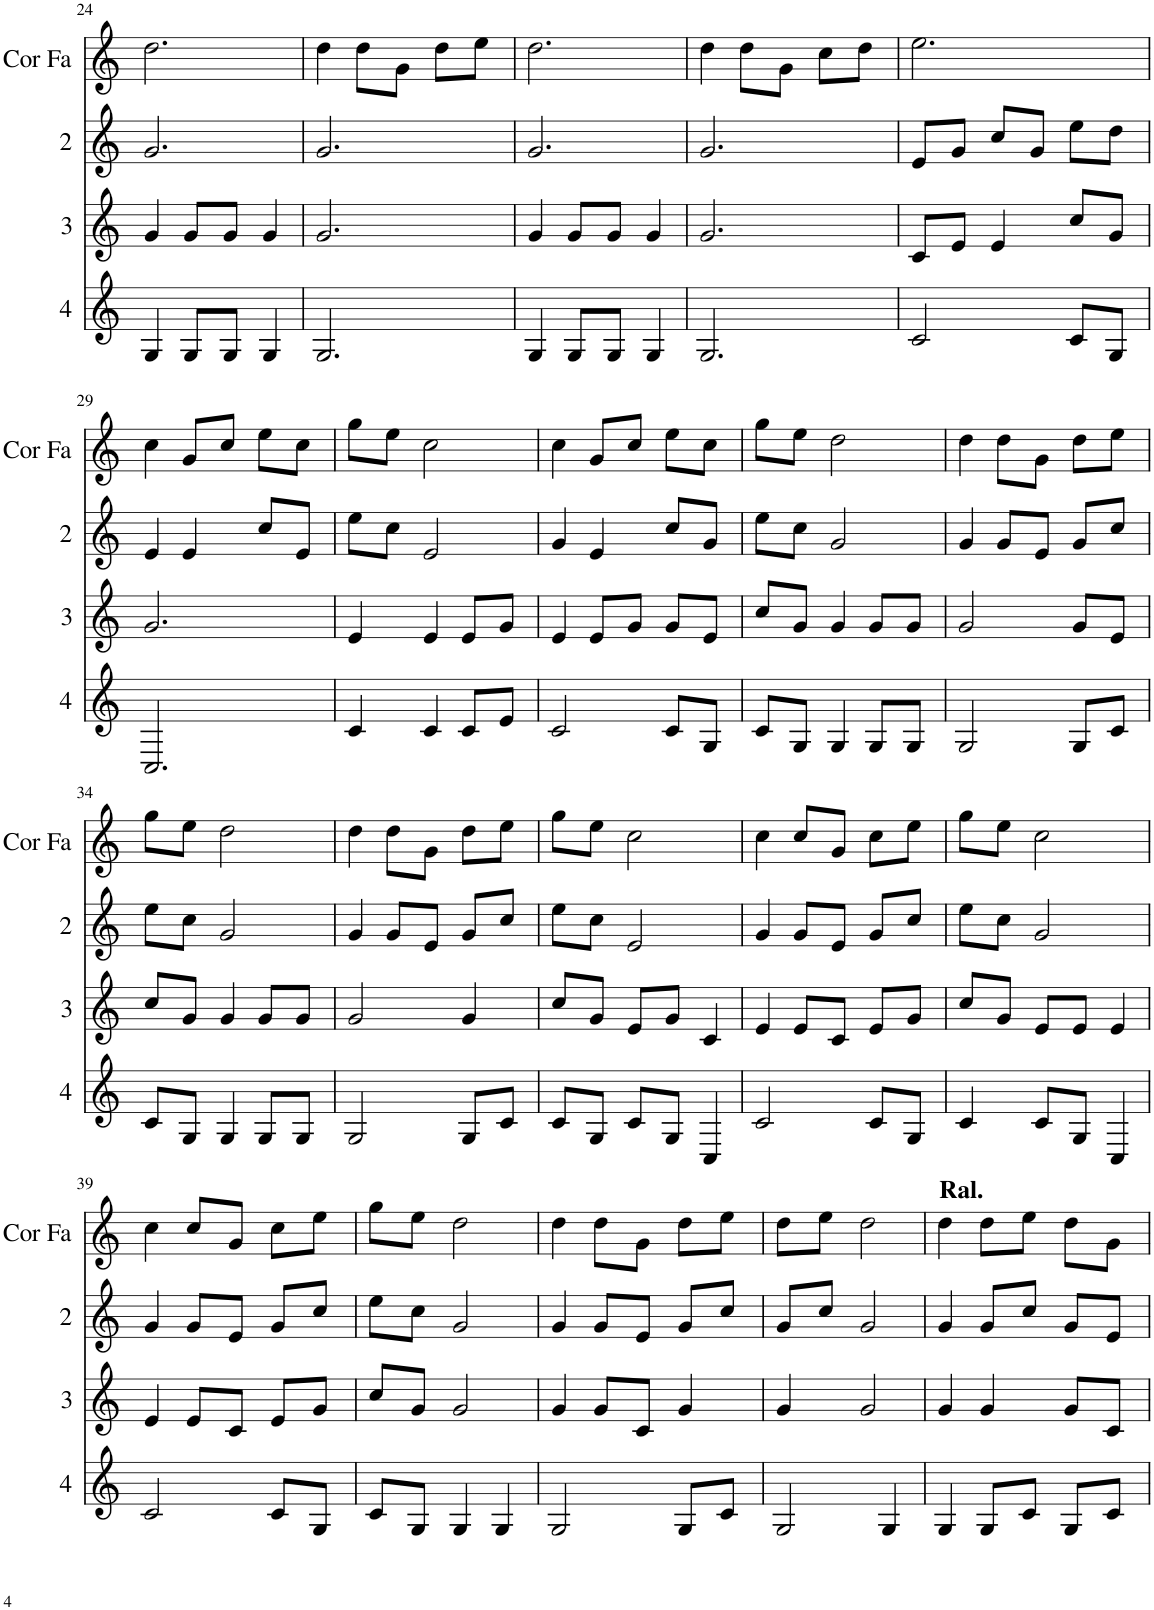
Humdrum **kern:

**kern	**kern	**kern	**kern
*part4	*part3	*part2	*part1
*staff4	*staff3	*staff2	*staff1
*I"4	*I"3	*I"2	*I"1
!!LO:PB:g=z
*clefG2	*clefG2	*clefG2	*clefG2
*Trd4c7	*Trd4c7	*Trd4c7	*Trd4c7
*k[]	*k[]	*k[]	*k[]
*M3/4	*M3/4	*M3/4	*M3/4
=24	=24	=24	=24
4G/	4g/	2.g/	2.dd\
8G/L	8g/L	.	.
8G/J	8g/J	.	.
4G/	4g/	.	.
=25	=25	=25	=25
2.G/	2.g/	2.g/	4dd\
.	.	.	8dd\L
.	.	.	8g\J
.	.	.	8dd\L
.	.	.	8ee\J
=26	=26	=26	=26
4G/	4g/	2.g/	2.dd\
8G/L	8g/L	.	.
8G/J	8g/J	.	.
4G/	4g/	.	.
=27	=27	=27	=27
2.G/	2.g/	2.g/	4dd\
.	.	.	8dd\L
.	.	.	8g\J
.	.	.	8cc\L
.	.	.	8dd\J
=28	=28	=28	=28
2c/	8c/L	8e/L	2.ee\
.	8e/J	8g/J	.
.	4e/	8cc/L	.
.	.	8g/J	.
8c/L	8cc/L	8ee\L	.
8G/J	8g/J	8dd\J	.
!!LO:LB:g=z
=29	=29	=29	=29
2.C/	2.g/	4e/	4cc\
.	.	4e/	8g/L
.	.	.	8cc/J
.	.	8cc/L	8ee\L
.	.	8e/J	8cc\J
=30	=30	=30	=30
4c/	4e/	8ee\L	8gg\L
.	.	8cc\J	8ee\J
4c/	4e/	2e/	2cc\
8c/L	8e/L	.	.
8e/J	8g/J	.	.
=31	=31	=31	=31
2c/	4e/	4g/	4cc\
.	8e/L	4e/	8g/L
.	8g/J	.	8cc/J
8c/L	8g/L	8cc/L	8ee\L
8G/J	8e/J	8g/J	8cc\J
=32	=32	=32	=32
8c/L	8cc/L	8ee\L	8gg\L
8G/J	8g/J	8cc\J	8ee\J
4G/	4g/	2g/	2dd\
8G/L	8g/L	.	.
8G/J	8g/J	.	.
=33	=33	=33	=33
2G/	2g/	4g/	4dd\
.	.	8g/L	8dd\L
.	.	8e/J	8g\J
8G/L	8g/L	8g/L	8dd\L
8c/J	8e/J	8cc/J	8ee\J
!!LO:LB:g=z
=34	=34	=34	=34
8c/L	8cc/L	8ee\L	8gg\L
8G/J	8g/J	8cc\J	8ee\J
4G/	4g/	2g/	2dd\
8G/L	8g/L	.	.
8G/J	8g/J	.	.
=35	=35	=35	=35
2G/	2g/	4g/	4dd\
.	.	8g/L	8dd\L
.	.	8e/J	8g\J
8G/L	4g/	8g/L	8dd\L
8c/J	.	8cc/J	8ee\J
=36	=36	=36	=36
8c/L	8cc/L	8ee\L	8gg\L
8G/J	8g/J	8cc\J	8ee\J
8c/L	8e/L	2e/	2cc\
8G/J	8g/J	.	.
4C/	4c/	.	.
=37	=37	=37	=37
2c/	4e/	4g/	4cc\
.	8e/L	8g/L	8cc/L
.	8c/J	8e/J	8g/J
8c/L	8e/L	8g/L	8cc\L
8G/J	8g/J	8cc/J	8ee\J
=38	=38	=38	=38
4c/	8cc/L	8ee\L	8gg\L
.	8g/J	8cc\J	8ee\J
8c/L	8e/L	2g/	2cc\
8G/J	8e/J	.	.
4C/	4e/	.	.
!!LO:LB:g=z
=39	=39	=39	=39
2c/	4e/	4g/	4cc\
.	8e/L	8g/L	8cc/L
.	8c/J	8e/J	8g/J
8c/L	8e/L	8g/L	8cc\L
8G/J	8g/J	8cc/J	8ee\J
=40	=40	=40	=40
8c/L	8cc/L	8ee\L	8gg\L
8G/J	8g/J	8cc\J	8ee\J
4G/	2g/	2g/	2dd\
4G/	.	.	.
=41	=41	=41	=41
2G/	4g/	4g/	4dd\
.	8g/L	8g/L	8dd\L
.	8c/J	8e/J	8g\J
8G/L	4g/	8g/L	8dd\L
8c/J	.	8cc/J	8ee\J
=42	=42	=42	=42
2G/	4g/	8g/L	8dd\L
.	.	8cc/J	8ee\J
.	2g/	2g/	2dd\
4G/	.	.	.
=43	=43	=43	=43
!	!	!	!LO:TX:a:B:t=Ral.
4G/	4g/	4g/	4dd\
8G/L	4g/	8g/L	8dd\L
8c/J	.	8cc/J	8ee\J
8G/L	8g/L	8g/L	8dd\L
8c/J	8c/J	8e/J	8g\J
=	=	=	=
*-	*-	*-	*-
